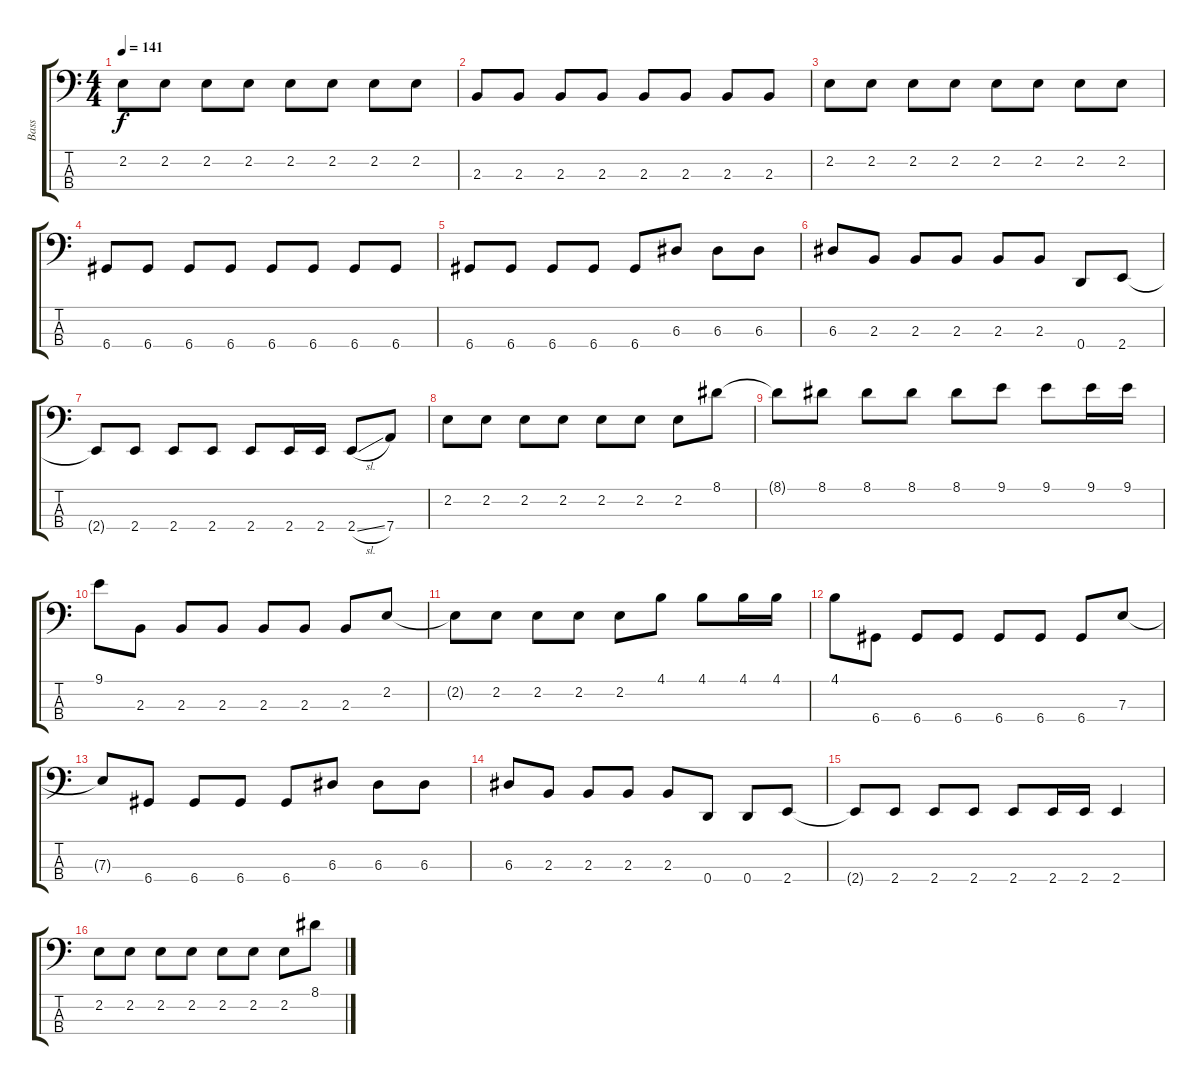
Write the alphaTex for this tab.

\track ("Bass" "Bass") {instrument electricbasspick}
\staff {score tabs}
\tuning (G2 D2 A1 D1) {hide}
\ts (4 4)
\tempo 141
\clef f4
\ks c
2.2.8{dy f} 2.2.8 2.2.8 2.2.8 2.2.8 2.2.8 2.2.8 2.2.8 |
2.3.8 2.3.8 2.3.8 2.3.8 2.3.8 2.3.8 2.3.8 2.3.8 |
2.2.8 2.2.8 2.2.8 2.2.8 2.2.8 2.2.8 2.2.8 2.2.8 |
6.4.8 6.4.8 6.4.8 6.4.8 6.4.8 6.4.8 6.4.8 6.4.8 |
6.4.8 6.4.8 6.4.8 6.4.8 6.4.8 6.3.8 6.3.8 6.3.8 |
6.3.8 2.3.8 2.3.8 2.3.8 2.3.8 2.3.8 0.4.8 2.4.8 |
2.4{t}.8 2.4.8 2.4.8 2.4.8 2.4.8 2.4.16 2.4.16 2.4{sl}.8 7.4.8 |
2.2.8 2.2.8 2.2.8 2.2.8 2.2.8 2.2.8 2.2.8 8.1.8 |
8.1{t}.8 8.1.8 8.1.8 8.1.8 8.1.8 9.1.8 9.1.8 9.1.16 9.1.16 |
9.1.8 2.3.8 2.3.8 2.3.8 2.3.8 2.3.8 2.3.8 2.2.8 |
2.2{t}.8 2.2.8 2.2.8 2.2.8 2.2.8 4.1.8 4.1.8 4.1.16 4.1.16 |
4.1.8 6.4.8 6.4.8 6.4.8 6.4.8 6.4.8 6.4.8 7.3.8 |
7.3{t}.8 6.4.8 6.4.8 6.4.8 6.4.8 6.3.8 6.3.8 6.3.8 |
6.3.8 2.3.8 2.3.8 2.3.8 2.3.8 0.4.8 0.4.8 2.4.8 |
2.4{t}.8 2.4.8 2.4.8 2.4.8 2.4.8 2.4.16 2.4.16 2.4.4 |
2.2.8 2.2.8 2.2.8 2.2.8 2.2.8 2.2.8 2.2.8 8.1.8
